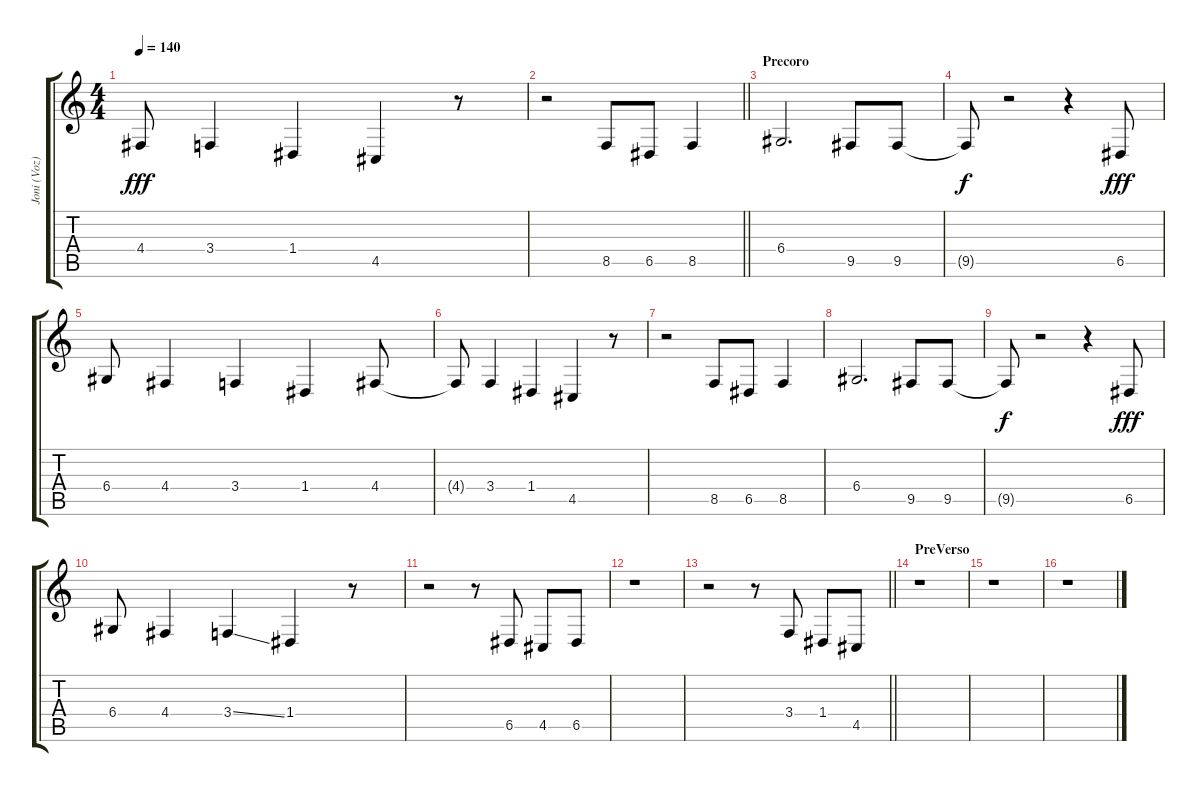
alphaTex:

\track ("Joni (Voz)" "Joni (Voz)") {instrument clarinet}
\staff {score tabs}
\tuning (E4 B3 G3 D3 A2 E2) {hide}
\ts (4 4)
\tempo 140
\clef g2
\ks aminor
4.4{t}.8{dy fff} 3.4.4 1.4.4 4.5.4 r.8 |
\barLineRight lightlight
r.2 8.5.8 6.5.8 8.5.4 |
\section ("" "Precoro")
6.4.2{d} 9.5.8 9.5.8 |
9.5{t}.8{dy f} r.2 r.4 6.5.8{dy fff} |
6.4.8 4.4.4 3.4.4 1.4.4 4.4.8 |
4.4{t}.8 3.4.4 1.4.4 4.5.4 r.8 |
r.2 8.5.8 6.5.8 8.5.4 |
6.4.2{d} 9.5.8 9.5.8 |
9.5{t}.8{dy f} r.2 r.4 6.5.8{dy fff} |
6.4.8 4.4.4 3.4{ss}.4 1.4.4 r.8 |
r.2 r.8 6.5.8 4.5.8 6.5.8 |
r.1 |
\barLineRight lightlight
r.2 r.8 3.4.8 1.4.8 4.5.8 |
\section ("" "PreVerso")
r.1 |
r.1 |
r.1
